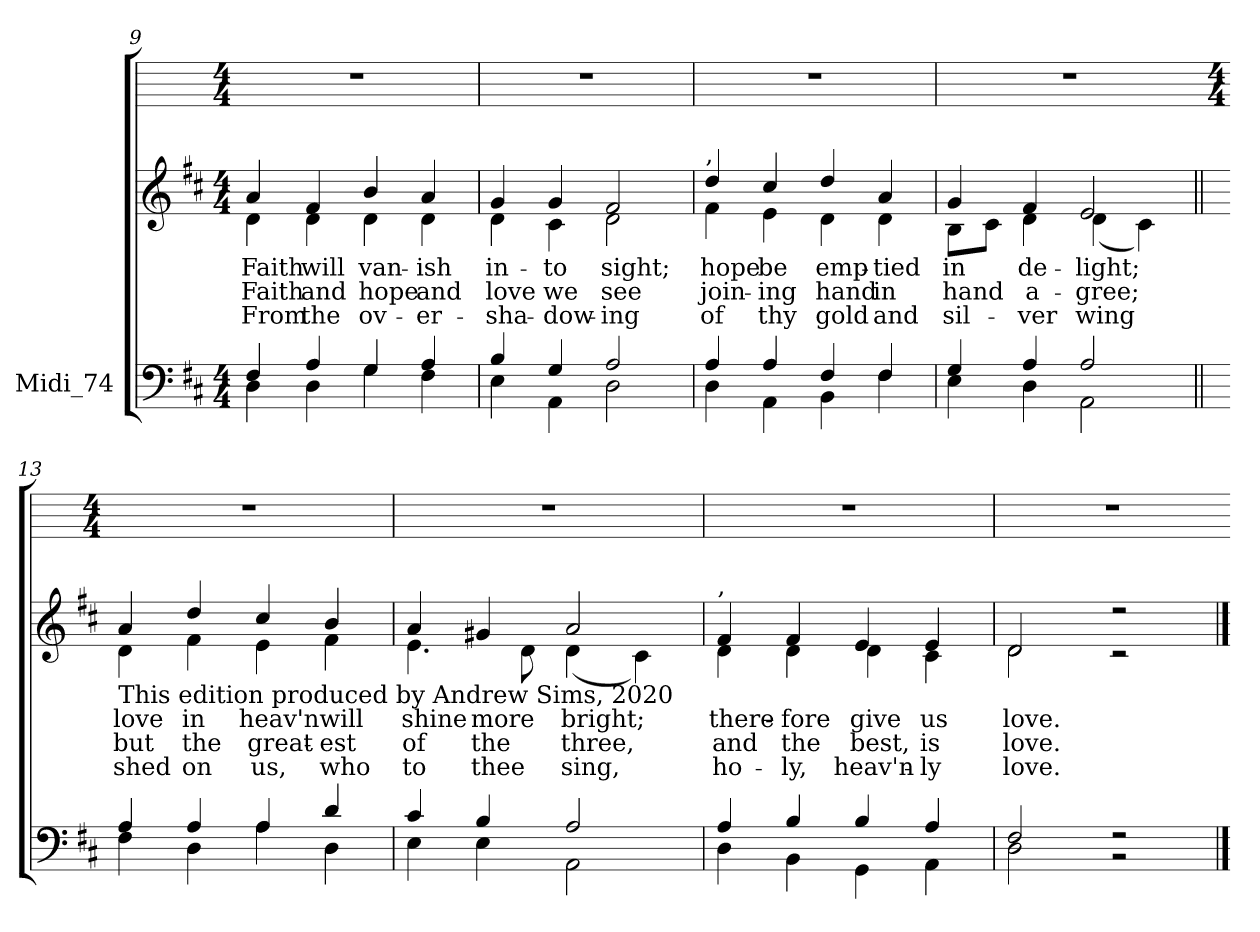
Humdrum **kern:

**kern	**kern	**text	**text	**text	**kern
*part3	*part2	*part2	*part2	*part2	*part1
*staff3	*staff2	*staff2	*staff2	*staff2	*staff1
*I"Midi_74	*	*	*	*	*
!!LO:LB:g=z
*clefF4	*clefG2	*	*	*	*
*k[f#c#]	*k[f#c#]	*	*	*	*
*D:	*D:	*	*	*	*
*M4/4	*M4/4	*	*	*	*M4/4
=9	=9	=9	=9	=9	=9
*^	*	*	*	*	*
!	!	!	!LO:LY:b	!LO:LY:b	!LO:LY:b	!
*	*	*^	*	*	*	*
4F#/	4D\	4a/	4d\	Faith	Faith	From	1r
!	!	!	!	!LO:LY:b	!LO:LY:b	!LO:LY:b	!
4A/	4D\	4f#/	4d\	will	and	the	.
!	!	!	!	!LO:LY:b	!LO:LY:b	!LO:LY:b	!
4G/	4G\	4b/	4d\	van-	-hope	ov-	.
!	!	!	!	!LO:LY:b	!LO:LY:b	!LO:LY:b	!
4A/	4F#\	4a/	4d\	-ish	and	er-	.
=10	=10	=10	=10	=10	=10	=10	=10
!	!	!	!	!LO:LY:b	!LO:LY:b	!LO:LY:b	!
4B/	4E\	4g/	4d\	-in-	-love	sha-	1r
!	!	!	!	!LO:LY:b	!LO:LY:b	!LO:LY:b	!
4G/	4AA\	4g/	4c#\	-to	we	dow-	.
!	!	!	!	!LO:LY:b	!LO:LY:b	!LO:LY:b	!
2A/	2D\	2f#/	2d\	-sight;	see	ing	.
=11	=11	=11	=11	=11	=11	=11	=11
!	!	!LO:TX:a:t=,	!	!	!	!	!
!	!	!	!	!LO:LY:b	!LO:LY:b	!LO:LY:b	!
4A/	4D\	4dd/	4f#\	hope	join-	-of	1r
!	!	!	!	!LO:LY:b	!LO:LY:b	!LO:LY:b	!
4A/	4AA\	4cc#/	4e\	be	ing	thy	.
!	!	!	!	!LO:LY:b	!LO:LY:b	!LO:LY:b	!
4F#/	4BB\	4dd/	4d\	emp-	-hand	gold	.
!	!	!	!	!LO:LY:b	!LO:LY:b	!LO:LY:b	!
4F#/	4F#\	4a/	4d\	tied	in	and	.
=12	=12	=12	=12	=12	=12	=12	=12
!	!	!	!	!LO:LY:b	!LO:LY:b	!LO:LY:b	!
4G/	4E\	4g/	8B\L	in	hand	sil-	1r
.	.	.	8c#\J	.	.	.	.
!	!	!	!	!LO:LY:b	!LO:LY:b	!LO:LY:b	!
4A/	4D\	4f#/	4d\	-de-	-a-	-ver	.
!	!	!	!	!LO:LY:b	!LO:LY:b	!LO:LY:b	!
2A/	2AA\	2e/	(<4d\	light;	gree;	wing	.
.	.	.	4c#\)	.	.	.	.
!!LO:LB:g=z
=13||	=13||	=13||	=13||	=13	=13	=13	=13
*	*	*	*	*	*	*	*M4/4
!	!	!LO:TX:b:t=This edition produced by Andrew Sims, 2020	!	!	!	!	!
!	!	!	!	!LO:LY:b	!LO:LY:b	!LO:LY:b	!
4A/	4F#\	4a/	4d\	love	but	shed	1r
!	!	!	!	!LO:LY:b	!LO:LY:b	!LO:LY:b	!
4A/	4D\	4dd/	4f#\	in	the	on	.
!	!	!	!	!LO:LY:b	!LO:LY:b	!LO:LY:b	!
4A/	4A\	4cc#/	4e\	heav'n	great-	-us,	.
!	!	!	!	!LO:LY:b	!LO:LY:b	!LO:LY:b	!
4d/	4D\	4b/	4f#\	will	est	who	.
=14	=14	=14	=14	=14	=14	=14	=14
!	!	!	!	!LO:LY:b	!LO:LY:b	!LO:LY:b	!
4c#/	4E\	4a/	4.e\	shine	of	to	1r
!	!	!	!	!LO:LY:b	!LO:LY:b	!LO:LY:b	!
4B/	4E\	4g#X/	.	more	the	thee	.
.	.	.	8d\	.	.	.	.
!	!	!	!	!LO:LY:b	!LO:LY:b	!LO:LY:b	!
2A/	2AA\	2a/	(<4d\	bright;	three,	sing,	.
.	.	.	4c#\)	.	.	.	.
=15	=15	=15	=15	=15	=15	=15	=15
!	!	!LO:TX:a:t=,	!	!	!	!	!
!	!	!	!	!LO:LY:b	!LO:LY:b	!LO:LY:b	!
4A/	4D\	4f#/	4d\	there-	-and	ho-	1r
!	!	!	!	!LO:LY:b	!LO:LY:b	!LO:LY:b	!
4B/	4BB\	4f#/	4d\	-fore	the	ly,	.
!	!	!	!	!LO:LY:b	!LO:LY:b	!LO:LY:b	!
4B/	4GG\	4e/	4d\	give	best,	heav'n-	.
!	!	!	!	!LO:LY:b	!LO:LY:b	!LO:LY:b	!
4A/	4AA\	4e/	4c#\	-us	is	ly	.
=16	=16	=16	=16	=16	=16	=16	=16
!	!	!	!	!LO:LY:b	!LO:LY:b	!LO:LY:b	!
2F#/	2D\	2d/	2d\	love.	love.	love.	1r
2r	2r	2r	2r	.	.	.	.
*v	*v	*	*	*	*	*	*
*	*v	*v	*	*	*	*
==	==	=	=	=	=
*-	*-	*-	*-	*-	*-
